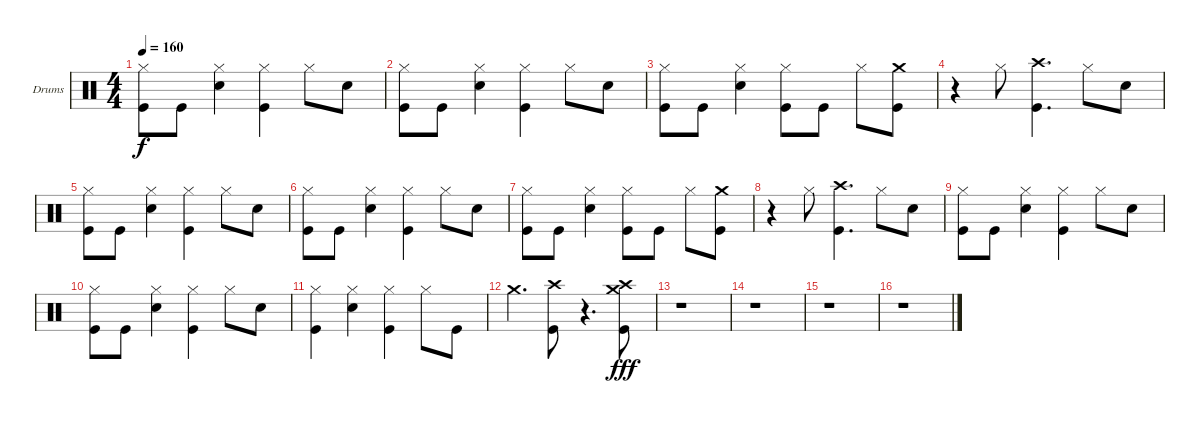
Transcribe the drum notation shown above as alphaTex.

\bracketExtendMode groupsimilarinstruments
\firstSystemTrackNameOrientation horizontal
\otherSystemsTrackNameOrientation horizontal
\track ("Drumkit" "Drums") {instrument percussion}
\staff {score}
\articulation defaults
\ts (4 4)
\tempo 160
\clef neutral
\ks c
("Hi-Hat (closed)" "Kick (hit)").8{dy f} "Kick (hit)".8 ("Hi-Hat (closed)" "Snare (hit) 2").4 ("Hi-Hat (closed)" "Kick (hit)").4 "Hi-Hat (closed)".8 "Snare (hit) 2".8 |
("Hi-Hat (closed)" "Kick (hit)").8 "Kick (hit)".8 ("Hi-Hat (closed)" "Snare (hit) 2").4 ("Hi-Hat (closed)" "Kick (hit)").4 "Hi-Hat (closed)".8 "Snare (hit) 2".8 |
("Kick (hit)" "Hi-Hat (closed)").8 "Kick (hit)".8 ("Snare (hit) 2" "Hi-Hat (closed)").4 ("Kick (hit)" "Hi-Hat (closed)").8 "Kick (hit)".8 "Hi-Hat (closed)".8 ("Crash medium (hit)" "Kick (hit)").8 |
r.4 "Hi-Hat (closed)".8 ("Crash high (hit)" "Kick (hit)").4{d} "Hi-Hat (closed)".8 "Snare (hit) 2".8 |
("Hi-Hat (closed)" "Kick (hit)").8 "Kick (hit)".8 ("Hi-Hat (closed)" "Snare (hit) 2").4 ("Hi-Hat (closed)" "Kick (hit)").4 "Hi-Hat (closed)".8 "Snare (hit) 2".8 |
("Hi-Hat (closed)" "Kick (hit)").8 "Kick (hit)".8 ("Hi-Hat (closed)" "Snare (hit) 2").4 ("Hi-Hat (closed)" "Kick (hit)").4 "Hi-Hat (closed)".8 "Snare (hit) 2".8 |
("Kick (hit)" "Hi-Hat (closed)").8 "Kick (hit)".8 ("Snare (hit) 2" "Hi-Hat (closed)").4 ("Kick (hit)" "Hi-Hat (closed)").8 "Kick (hit)".8 "Hi-Hat (closed)".8 ("Crash medium (hit)" "Kick (hit)").8 |
r.4 "Hi-Hat (closed)".8 ("Crash high (hit)" "Kick (hit)").4{d} "Hi-Hat (closed)".8 "Snare (hit) 2".8 |
("Hi-Hat (closed)" "Kick (hit)").8 "Kick (hit)".8 ("Hi-Hat (closed)" "Snare (hit) 2").4 ("Hi-Hat (closed)" "Kick (hit)").4 "Hi-Hat (closed)".8 "Snare (hit) 2".8 |
("Hi-Hat (closed)" "Kick (hit)").8 "Kick (hit)".8 ("Hi-Hat (closed)" "Snare (hit) 2").4 ("Hi-Hat (closed)" "Kick (hit)").4 "Hi-Hat (closed)".8 "Snare (hit) 2".8 |
("Hi-Hat (closed)" "Kick (hit)").4 ("Hi-Hat (closed)" "Snare (hit) 2").4 ("Hi-Hat (closed)" "Kick (hit)").4 "Hi-Hat (closed)".8 "Kick (hit)".8 |
"Crash medium (hit)".4{d} ("Kick (hit)" "Crash high (hit)").8 r.4{d} ("Crash high (hit)" "Kick (hit)" "Crash medium (hit)").8{dy fff} |
r.1 |
r.1 |
r.1 |
r.1
